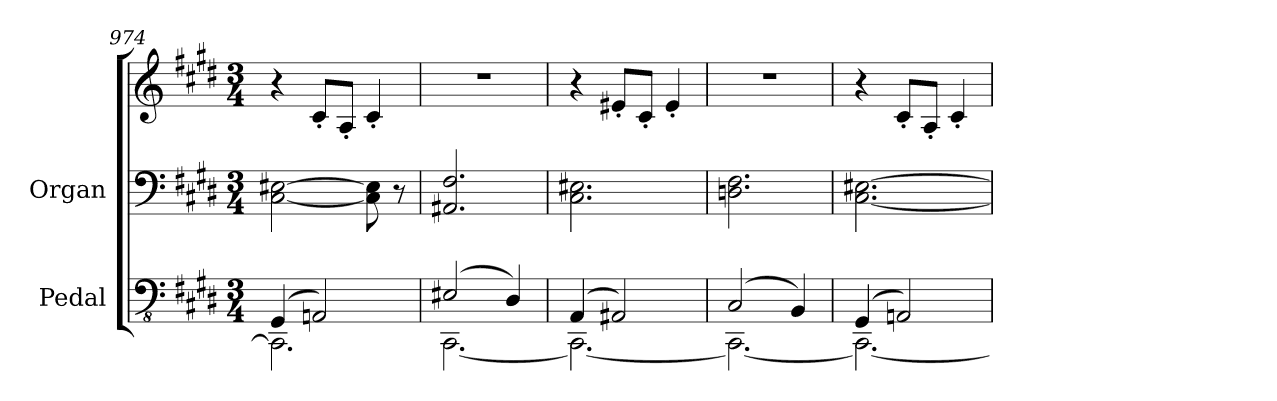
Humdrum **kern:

**kern	**kern	**kern
*part2	*part1	*part1
*staff3	*staff2	*staff1
*I"Pedal	*I"Organ	*
*clefFv4	*clefF4	*clefG2
*k[f#c#g#d#]	*k[f#c#g#d#]	*k[f#c#g#d#]
*M3/4	*M3/4	*M3/4
=974	=974	=974
*^	*	*
(>4GGG#/	2.CCC#\]	[2C#\ [2E#X\	4r
2AAAn/)	.	.	8c#'/L
.	.	.	8A'/J
.	.	8C#\] 8E#\]	4c#'/
.	.	8r	.
!!LO:PB:g=z
=975	=975	=975	=975
(>2EE#X/	[2.CCC#\	2.AA#X/ 2.F#/	2.r
4DD#/)	.	.	.
=976	=976	=976	=976
(>4AAA/	2.CCC#\_	2.C#\ 2.E#X\	4r
2AAA#X/)	.	.	8e#X'/L
.	.	.	8c#'/J
.	.	.	4e#'/
=977	=977	=977	=977
(>2CC#/	2.CCC#\_	2.Dn\ 2.F#\	2.r
4BBB/)	.	.	.
=978	=978	=978	=978
(>4GGG#/	2.CCC#\_	[2.C#\ [2.E#X\	4r
2AAAn/)	.	.	8c#'/L
.	.	.	8A'/J
.	.	.	4c#'/
*v	*v	*	*
=	=	=
*-	*-	*-
